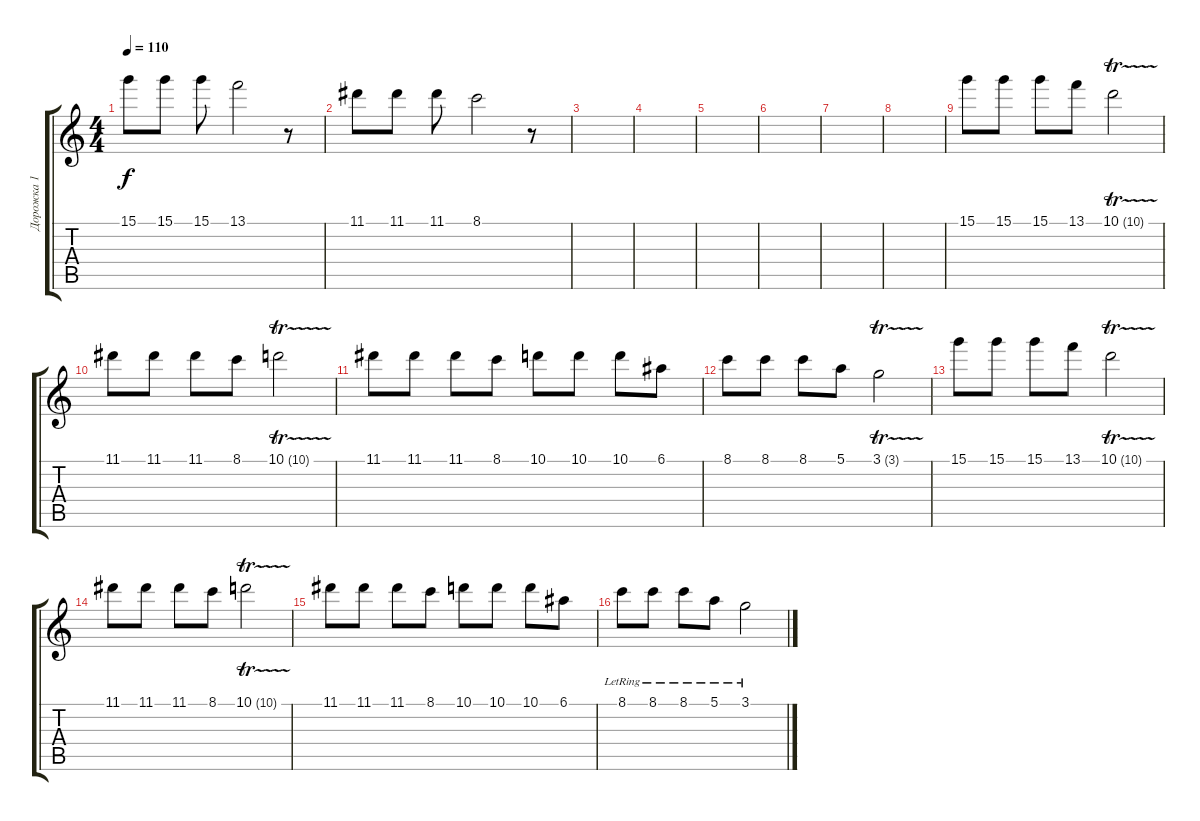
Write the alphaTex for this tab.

\track ("Дорожка 1" "Дорожка 1") {instrument acousticguitarsteel}
\staff {score tabs}
\tuning (E4 B3 G3 D3 A2 E2) {hide}
\ts (4 4)
\tempo 110
\clef g2
\ks c
15.1.8{dy f} 15.1.8 15.1.8 13.1.2 r.8 |
11.1.8 11.1.8 11.1.8 8.1.2 r.8 |
|
|
|
|
|
|
15.1.8 15.1.8 15.1.8 13.1.8 10.1{tr (10 64)}.2 |
11.1.8 11.1.8 11.1.8 8.1.8 10.1{tr (10 64)}.2 |
11.1.8 11.1.8 11.1.8 8.1.8 10.1.8 10.1.8 10.1.8 6.1.8 |
8.1.8 8.1.8 8.1.8 5.1.8 3.1{tr (3 64)}.2 |
15.1.8 15.1.8 15.1.8 13.1.8 10.1{tr (10 64)}.2 |
11.1.8 11.1.8 11.1.8 8.1.8 10.1{tr (10 64)}.2 |
11.1.8 11.1.8 11.1.8 8.1.8 10.1.8 10.1.8 10.1.8 6.1.8 |
8.1{lr}.8 8.1{lr}.8 8.1{lr}.8 5.1{lr}.8 3.1{lr}.2
